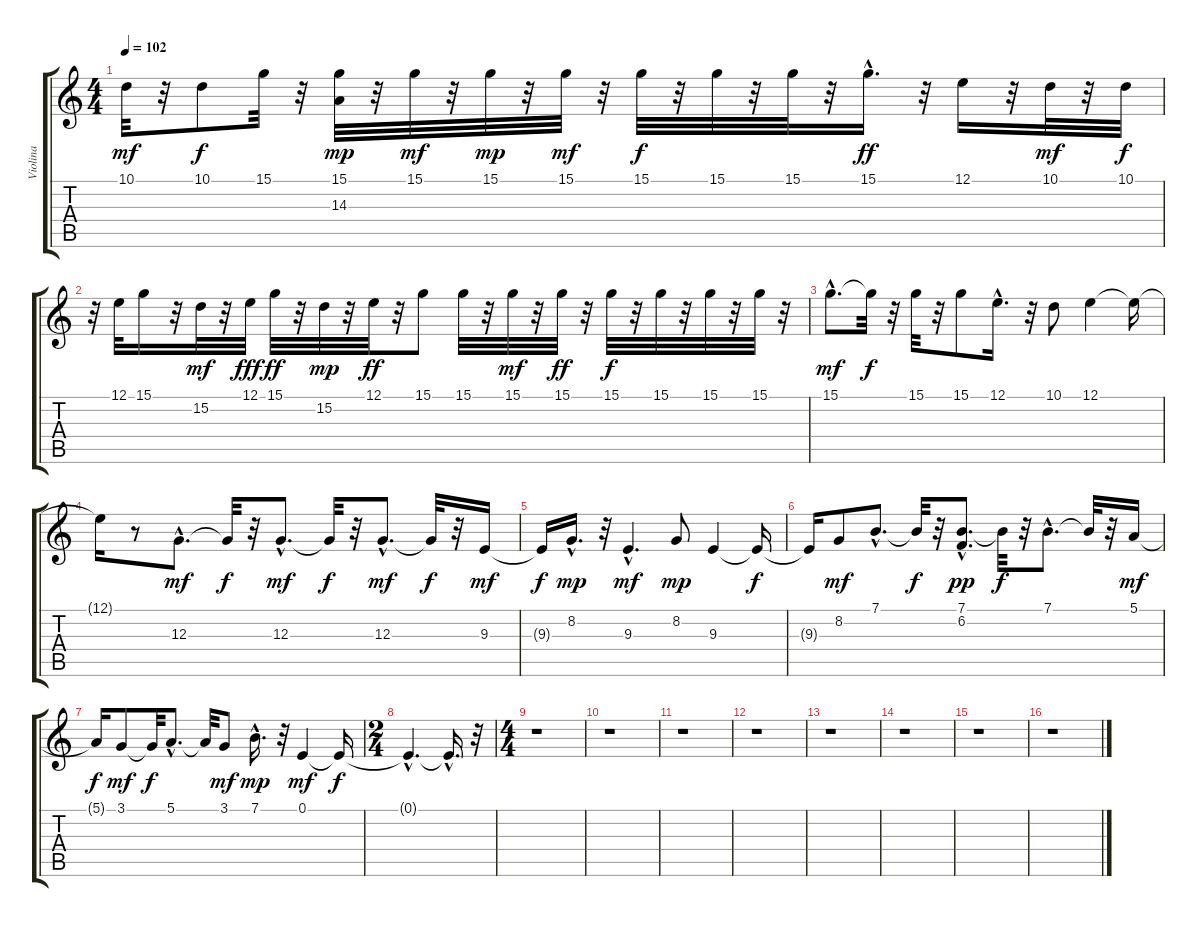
\track ("Violina" "Violina") {instrument violin}
\staff {score tabs}
\tuning (E4 B3 G3 D3 A2 E2) {hide}
\ts (4 4)
\tempo 102
\clef g2
\ks c
10.1.32{dy mf} r.32 10.1.8{dy f} 15.1.32 r.32 (15.1 14.3).32{dy mp} r.32 15.1.32{dy mf} r.32 15.1.32{dy mp} r.32 15.1.32{dy mf} r.32 15.1.32{dy f} r.32 15.1.32 r.32 15.1.32 r.32 15.1{hac}.16{d dy ff} r.32 12.1.16 r.32 10.1.32{dy mf} r.32 10.1.32{dy f} |
r.32 12.1.32 15.1.16 r.32 15.2.32{dy mf} r.32 12.1.32{dy fff} 15.1.32{dy ff} r.32 15.2.32{dy mp} r.32 12.1.32{dy ff} r.32 15.1.8 15.1.32 r.32 15.1.32{dy mf} r.32 15.1.32{dy ff} r.32 15.1.32{dy f} r.32 15.1.32 r.32 15.1.32 r.32 15.1.32 r.32 |
15.1{hac}.8{d dy mf} 15.1{t}.32{dy f} r.32 15.1.32 r.32 15.1.8 12.1{hac}.16{d} r.32 10.1.8 12.1.4 12.1{t}.16 |
12.1{t}.16 r.8 12.3{hac}.8{d dy mf} 12.3{t}.32{dy f} r.32 12.3{hac}.8{d dy mf} 12.3{t}.32{dy f} r.32 12.3{hac}.8{d dy mf} 12.3{t}.32{dy f} r.32 9.3.16{dy mf} |
9.3{t}.16{dy f} 8.2{hac}.16{d dy mp} r.32 9.3{hac}.4{d dy mf} 8.2.8{dy mp} 9.3.4 9.3{t}.16{dy f} |
9.3{t}.16 8.2.8{dy mf} 7.1{hac}.8{d} 7.1{t}.32{dy f} r.32 (7.1{hac} 6.2).8{d dy pp} 7.1{t}.32{dy f} r.32 7.1{hac}.8{d} 7.1{t}.32 r.32 5.1.16{dy mf} |
5.1{t}.16{dy f} 3.1.8{dy mf} 3.1{t}.32{dy f} 5.1{hac}.8{d} 5.1{t}.32 3.1.8{dy mf} 7.1{hac}.16{d dy mp} r.32 0.1.4{dy mf} 0.1{t}.16{dy f} |
\ts (2 4)
0.1{hac t}.4{d} 0.1{hac t}.16{d} r.32 |
\ts (4 4)
r.1 |
r.1 |
r.1 |
r.1 |
r.1 |
r.1 |
r.1 |
r.1
